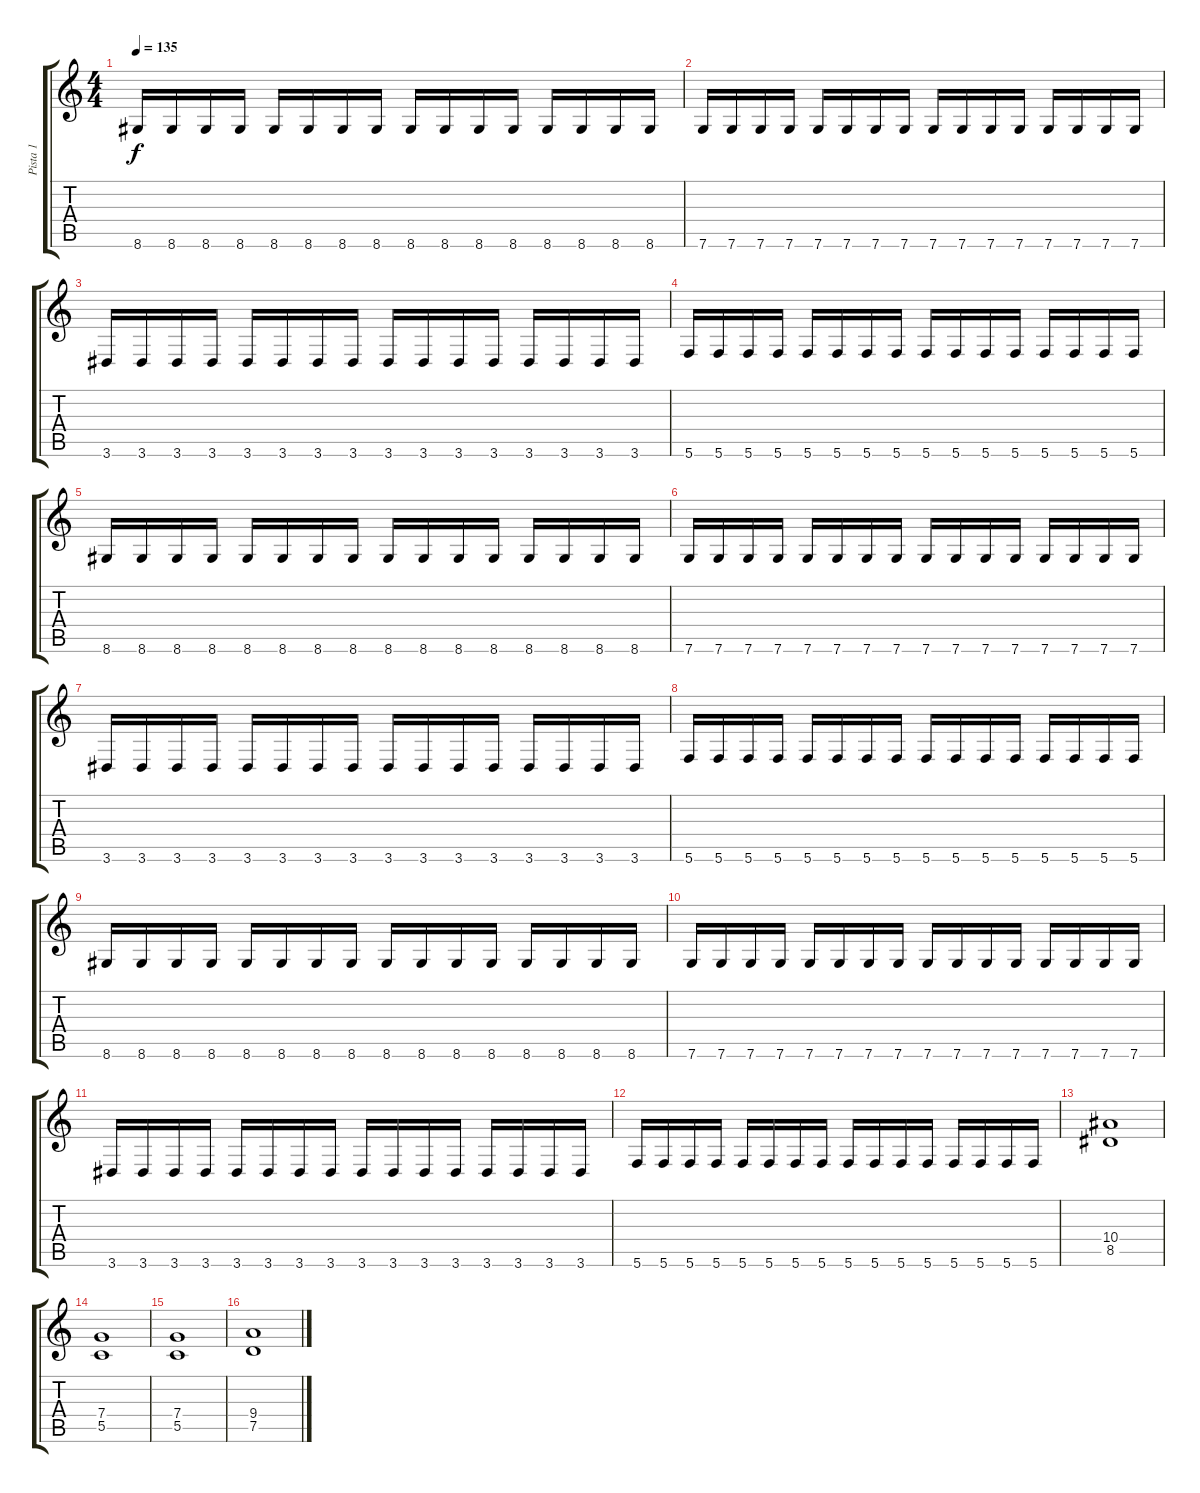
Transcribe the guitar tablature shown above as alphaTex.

\track ("Pista 1" "Pista 1") {instrument distortionguitar}
\staff {score tabs}
\tuning (D4 A3 F3 C3 G2 C2) {hide}
\ts (4 4)
\tempo 135
\clef g2
\ks c
8.6.16{dy f} 8.6.16 8.6.16 8.6.16 8.6.16 8.6.16 8.6.16 8.6.16 8.6.16 8.6.16 8.6.16 8.6.16 8.6.16 8.6.16 8.6.16 8.6.16 |
7.6.16 7.6.16 7.6.16 7.6.16 7.6.16 7.6.16 7.6.16 7.6.16 7.6.16 7.6.16 7.6.16 7.6.16 7.6.16 7.6.16 7.6.16 7.6.16 |
3.6.16 3.6.16 3.6.16 3.6.16 3.6.16 3.6.16 3.6.16 3.6.16 3.6.16 3.6.16 3.6.16 3.6.16 3.6.16 3.6.16 3.6.16 3.6.16 |
5.6.16 5.6.16 5.6.16 5.6.16 5.6.16 5.6.16 5.6.16 5.6.16 5.6.16 5.6.16 5.6.16 5.6.16 5.6.16 5.6.16 5.6.16 5.6.16 |
8.6.16 8.6.16 8.6.16 8.6.16 8.6.16 8.6.16 8.6.16 8.6.16 8.6.16 8.6.16 8.6.16 8.6.16 8.6.16 8.6.16 8.6.16 8.6.16 |
7.6.16 7.6.16 7.6.16 7.6.16 7.6.16 7.6.16 7.6.16 7.6.16 7.6.16 7.6.16 7.6.16 7.6.16 7.6.16 7.6.16 7.6.16 7.6.16 |
3.6.16 3.6.16 3.6.16 3.6.16 3.6.16 3.6.16 3.6.16 3.6.16 3.6.16 3.6.16 3.6.16 3.6.16 3.6.16 3.6.16 3.6.16 3.6.16 |
5.6.16 5.6.16 5.6.16 5.6.16 5.6.16 5.6.16 5.6.16 5.6.16 5.6.16 5.6.16 5.6.16 5.6.16 5.6.16 5.6.16 5.6.16 5.6.16 |
8.6.16 8.6.16 8.6.16 8.6.16 8.6.16 8.6.16 8.6.16 8.6.16 8.6.16 8.6.16 8.6.16 8.6.16 8.6.16 8.6.16 8.6.16 8.6.16 |
7.6.16 7.6.16 7.6.16 7.6.16 7.6.16 7.6.16 7.6.16 7.6.16 7.6.16 7.6.16 7.6.16 7.6.16 7.6.16 7.6.16 7.6.16 7.6.16 |
3.6.16 3.6.16 3.6.16 3.6.16 3.6.16 3.6.16 3.6.16 3.6.16 3.6.16 3.6.16 3.6.16 3.6.16 3.6.16 3.6.16 3.6.16 3.6.16 |
5.6.16 5.6.16 5.6.16 5.6.16 5.6.16 5.6.16 5.6.16 5.6.16 5.6.16 5.6.16 5.6.16 5.6.16 5.6.16 5.6.16 5.6.16 5.6.16 |
(10.4 8.5).1 |
(7.4 5.5).1 |
(7.4 5.5).1 |
(9.4 7.5).1
